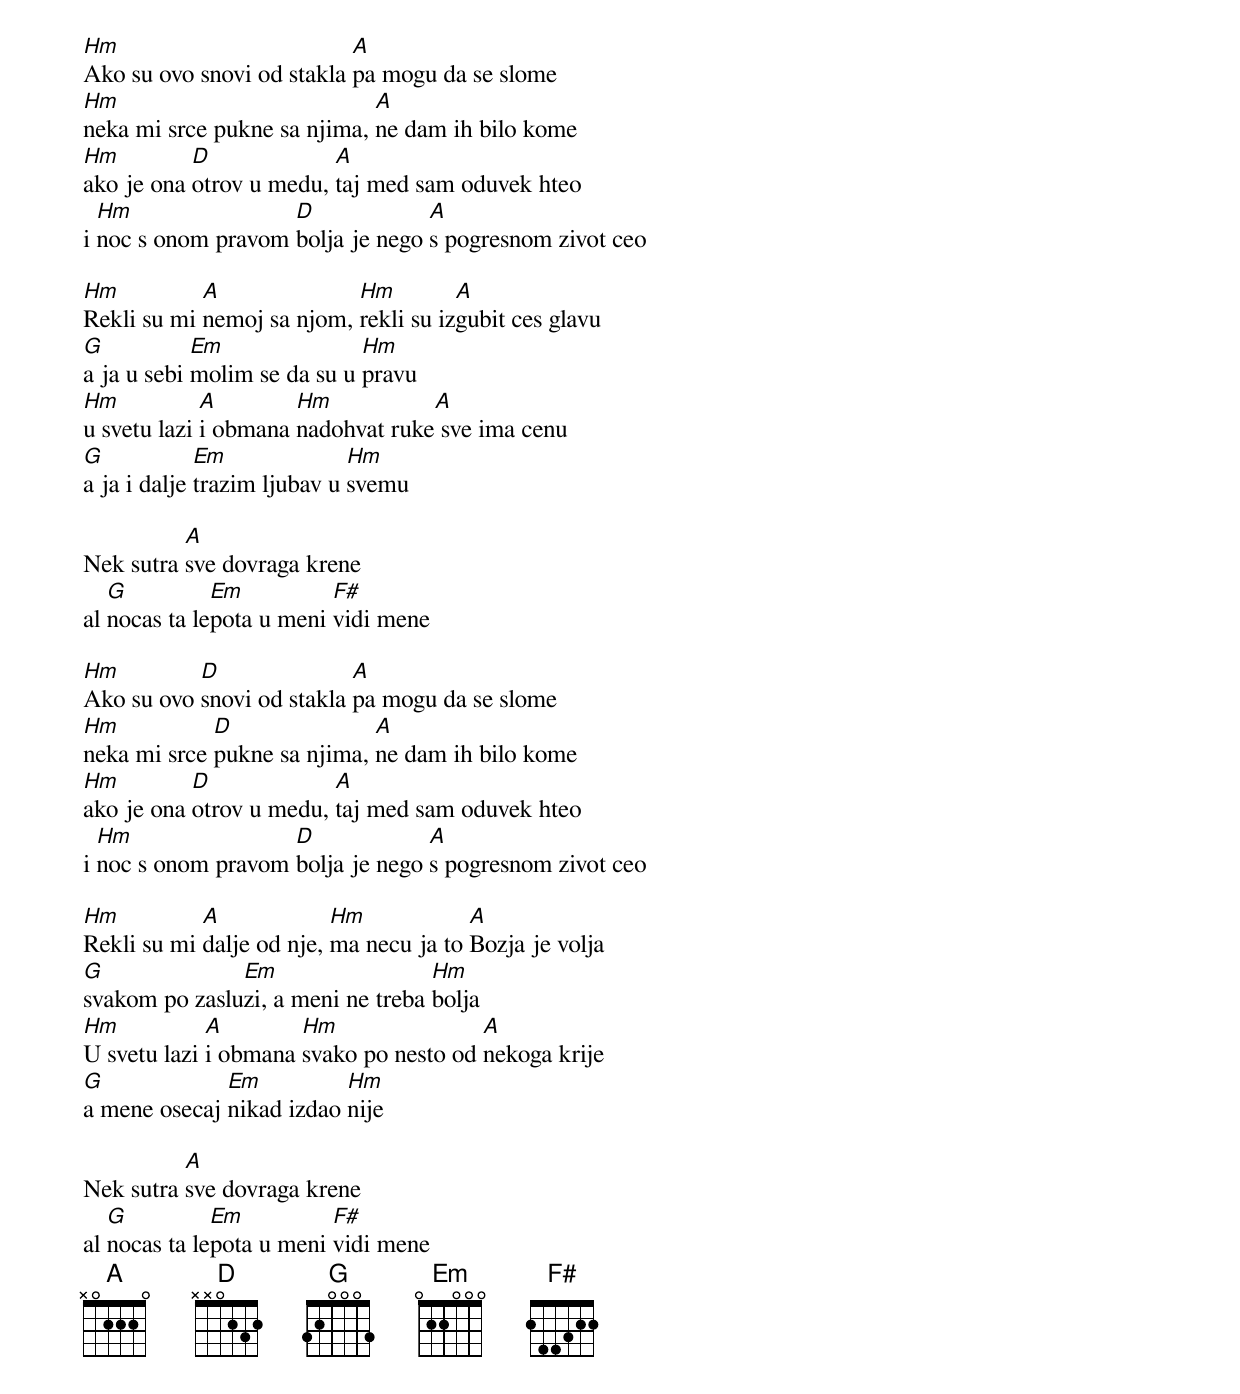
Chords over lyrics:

Hm                         A
Ako su ovo snovi od stakla pa mogu da se slome
Hm                           A
neka mi srce pukne sa njima, ne dam ih bilo kome
Hm         D             A
ako je ona otrov u medu, taj med sam oduvek hteo
  Hm                D             A
i noc s onom pravom bolja je nego s pogresnom zivot ceo

Hm          A              Hm         A
Rekli su mi nemoj sa njom, rekli su izgubit ces glavu
G           Em               Hm
a ja u sebi molim se da su u pravu
Hm           A        Hm           A
u svetu lazi i obmana nadohvat ruke sve ima cenu
G            Em              Hm
a ja i dalje trazim ljubav u svemu

          A
Nek sutra sve dovraga krene
   G          Em          F#
al nocas ta lepota u meni vidi mene

Hm         D               A
Ako su ovo snovi od stakla pa mogu da se slome
Hm           D               A
neka mi srce pukne sa njima, ne dam ih bilo kome
Hm         D             A
ako je ona otrov u medu, taj med sam oduvek hteo
  Hm                D             A
i noc s onom pravom bolja je nego s pogresnom zivot ceo

Hm          A             Hm            A
Rekli su mi dalje od nje, ma necu ja to Bozja je volja
G              Em                  Hm
svakom po zasluzi, a meni ne treba bolja
Hm           A        Hm                A
U svetu lazi i obmana svako po nesto od nekoga krije
G             Em          Hm
a mene osecaj nikad izdao nije

          A
Nek sutra sve dovraga krene
   G          Em          F#
al nocas ta lepota u meni vidi mene
